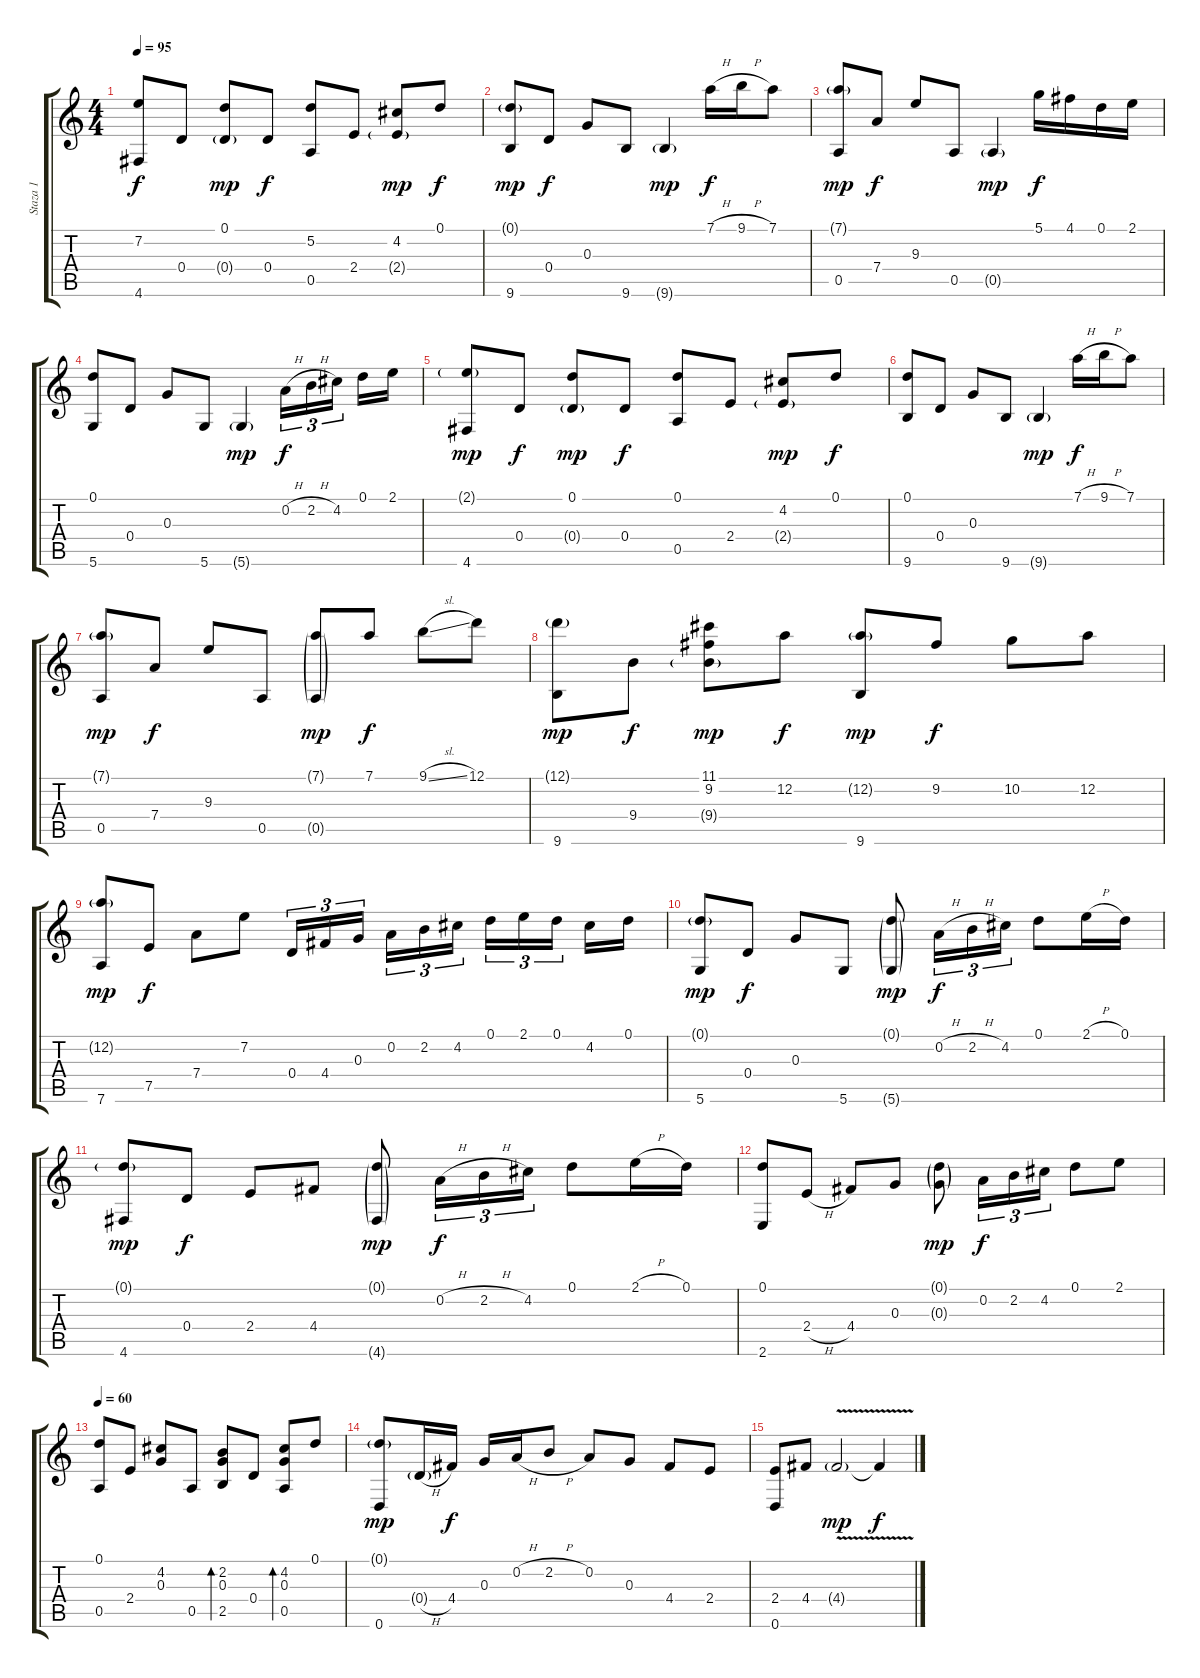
\track ("Staza 1" "Staza 1") {instrument acousticguitarsteel}
\staff {score tabs}
\tuning (D4 A3 G3 D3 A2 D2) {hide}
\ts (4 4)
\tempo 95
\clef g2
\ks c
(7.2 4.6).8{dy f} 0.4.8 (0.1 0.4{g}).8{dy mp} 0.4.8{dy f} (5.2 0.5).8 2.4.8 (4.2 2.4{g}).8{dy mp} 0.1.8{dy f} |
(0.1{g} 9.6).8{dy mp} 0.4.8{dy f} 0.3.8 9.6.8 9.6{g}.4{dy mp} 7.1{h}.16{dy f} 9.1{h}.16 7.1.8 |
(7.1{g} 0.5).8{dy mp} 7.4.8{dy f} 9.3.8 0.5.8 0.5{g}.4{dy mp} 5.1.16{dy f} 4.1.16 0.1.16 2.1.16 |
(0.1 5.6).8 0.4.8 0.3.8 5.6.8 5.6{g}.4{dy mp} 0.2{h}.16{tu (3 2) dy f} 2.2{h}.16{tu (3 2)} 4.2.16{tu (3 2) beam splitsecondary} 0.1.16 2.1.16 |
(2.1{g} 4.6).8{dy mp} 0.4.8{dy f} (0.1 0.4{g}).8{dy mp} 0.4.8{dy f} (0.1 0.5).8 2.4.8 (4.2 2.4{g}).8{dy mp} 0.1.8{dy f} |
(0.1 9.6).8 0.4.8 0.3.8 9.6.8 9.6{g}.4{dy mp} 7.1{h}.16{dy f} 9.1{h}.16 7.1.8 |
(7.1{g} 0.5).8{dy mp} 7.4.8{dy f} 9.3.8 0.5.8 (7.1{g} 0.5{g}).8{dy mp} 7.1.8{dy f} 9.1{sl}.8 12.1.8 |
(12.1{g} 9.6).8{dy mp} 9.4.8{dy f} (11.1 9.2 9.4{g}).8{dy mp} 12.2.8{dy f} (12.2{g} 9.6).8{dy mp} 9.2.8{dy f} 10.2.8 12.2.8 |
(12.2{g} 7.6).8{dy mp} 7.5.8{dy f} 7.4.8 7.2.8 0.4.16{tu (3 2)} 4.4.16{tu (3 2)} 0.3.16{tu (3 2) beam splitsecondary} 0.2.16{tu (3 2)} 2.2.16{tu (3 2)} 4.2.16{tu (3 2)} 0.1.16{tu (3 2)} 2.1.16{tu (3 2)} 0.1.16{tu (3 2) beam splitsecondary} 4.2.16 0.1.16 |
(0.1{g} 5.6).8{dy mp} 0.4.8{dy f} 0.3.8 5.6.8 (0.1{g} 5.6{g}).8{dy mp} 0.2{h}.16{tu (3 2) dy f} 2.2{h}.16{tu (3 2)} 4.2.16{tu (3 2)} 0.1.8 2.1{h}.16 0.1.16 |
(0.1{g} 4.6).8{dy mp} 0.4.8{dy f} 2.4.8 4.4.8 (0.1{g} 4.6{g}).8{dy mp} 0.2{h}.16{tu (3 2) dy f} 2.2{h}.16{tu (3 2)} 4.2.16{tu (3 2)} 0.1.8 2.1{h}.16 0.1.16 |
(0.1 2.6).8 2.4{h}.8 4.4.8 0.3.8 (0.1{g} 0.3{g}).8{dy mp} 0.2.16{tu (3 2) dy f} 2.2.16{tu (3 2)} 4.2.16{tu (3 2)} 0.1.8 2.1.8 |
\tempo 60
(0.1 0.5).8 2.4.8 (4.2 0.3).8 0.5.8 (2.2 0.3 2.5).8{bd 60} 0.4.8 (4.2 0.3 0.5).8{bd 60} 0.1.8 |
(0.1{g} 0.6).8{dy mp} 0.4{h g}.16 4.4.16{dy f} 0.3.16 0.2{h}.16 2.2{h}.8 0.2.8 0.3.8 4.4.8 2.4.8 |
(2.4 0.6).8 4.4.8 4.4{v g}.2{dy mp} 4.4{t}.4{dy f}
